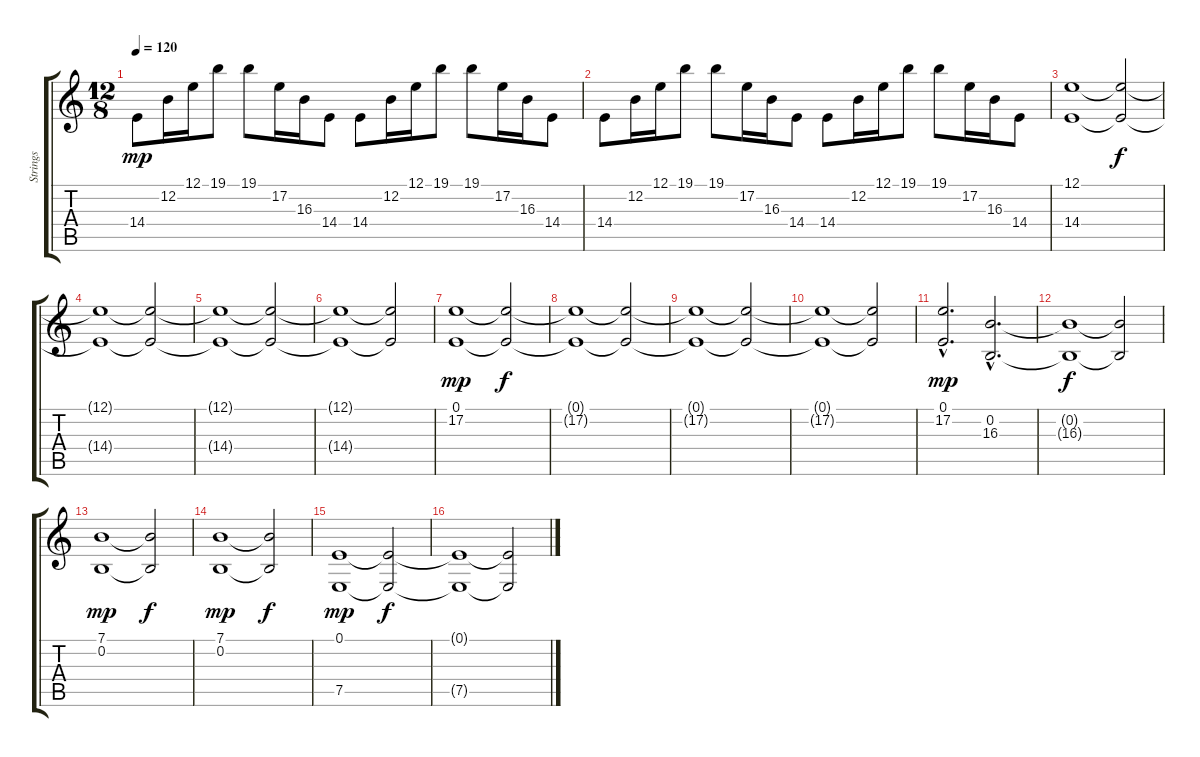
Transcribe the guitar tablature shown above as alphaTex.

\track ("Strings" "Strings") {instrument stringensemble1}
\staff {score tabs}
\tuning (E4 B3 G3 D3 A2 E2) {hide}
\ts (12 8)
\tempo 120
\clef g2
\ks c
14.4.8{dy mp} 12.2.16 12.1.16 19.1.8 19.1.8 17.2.16 16.3.16 14.4.8 14.4.8 12.2.16 12.1.16 19.1.8 19.1.8 17.2.16 16.3.16 14.4.8 |
14.4.8 12.2.16 12.1.16 19.1.8 19.1.8 17.2.16 16.3.16 14.4.8 14.4.8 12.2.16 12.1.16 19.1.8 19.1.8 17.2.16 16.3.16 14.4.8 |
(12.1 14.4).1 (12.1{t} 14.4{t}).2{dy f} |
(12.1{t} 14.4{t}).1 (12.1{t} 14.4{t}).2 |
(12.1{t} 14.4{t}).1 (12.1{t} 14.4{t}).2 |
(12.1{t} 14.4{t}).1 (12.1{t} 14.4{t}).2 |
(0.1 17.2).1{dy mp} (0.1{t} 17.2{t}).2{dy f} |
(0.1{t} 17.2{t}).1 (0.1{t} 17.2{t}).2 |
(0.1{t} 17.2{t}).1 (0.1{t} 17.2{t}).2 |
(0.1{t} 17.2{t}).1 (0.1{t} 17.2{t}).2 |
(0.1{hac} 17.2{hac}).2{d dy mp} (0.2{hac} 16.3{hac}).2{d} |
(0.2{t} 16.3{t}).1{dy f} (0.2{t} 16.3{t}).2 |
(7.1 0.2).1{dy mp} (7.1{t} 0.2{t}).2{dy f} |
(7.1 0.2).1{dy mp} (7.1{t} 0.2{t}).2{dy f} |
(0.1 7.5).1{dy mp} (0.1{t} 7.5{t}).2{dy f} |
(0.1{t} 7.5{t}).1 (0.1{t} 7.5{t}).2
